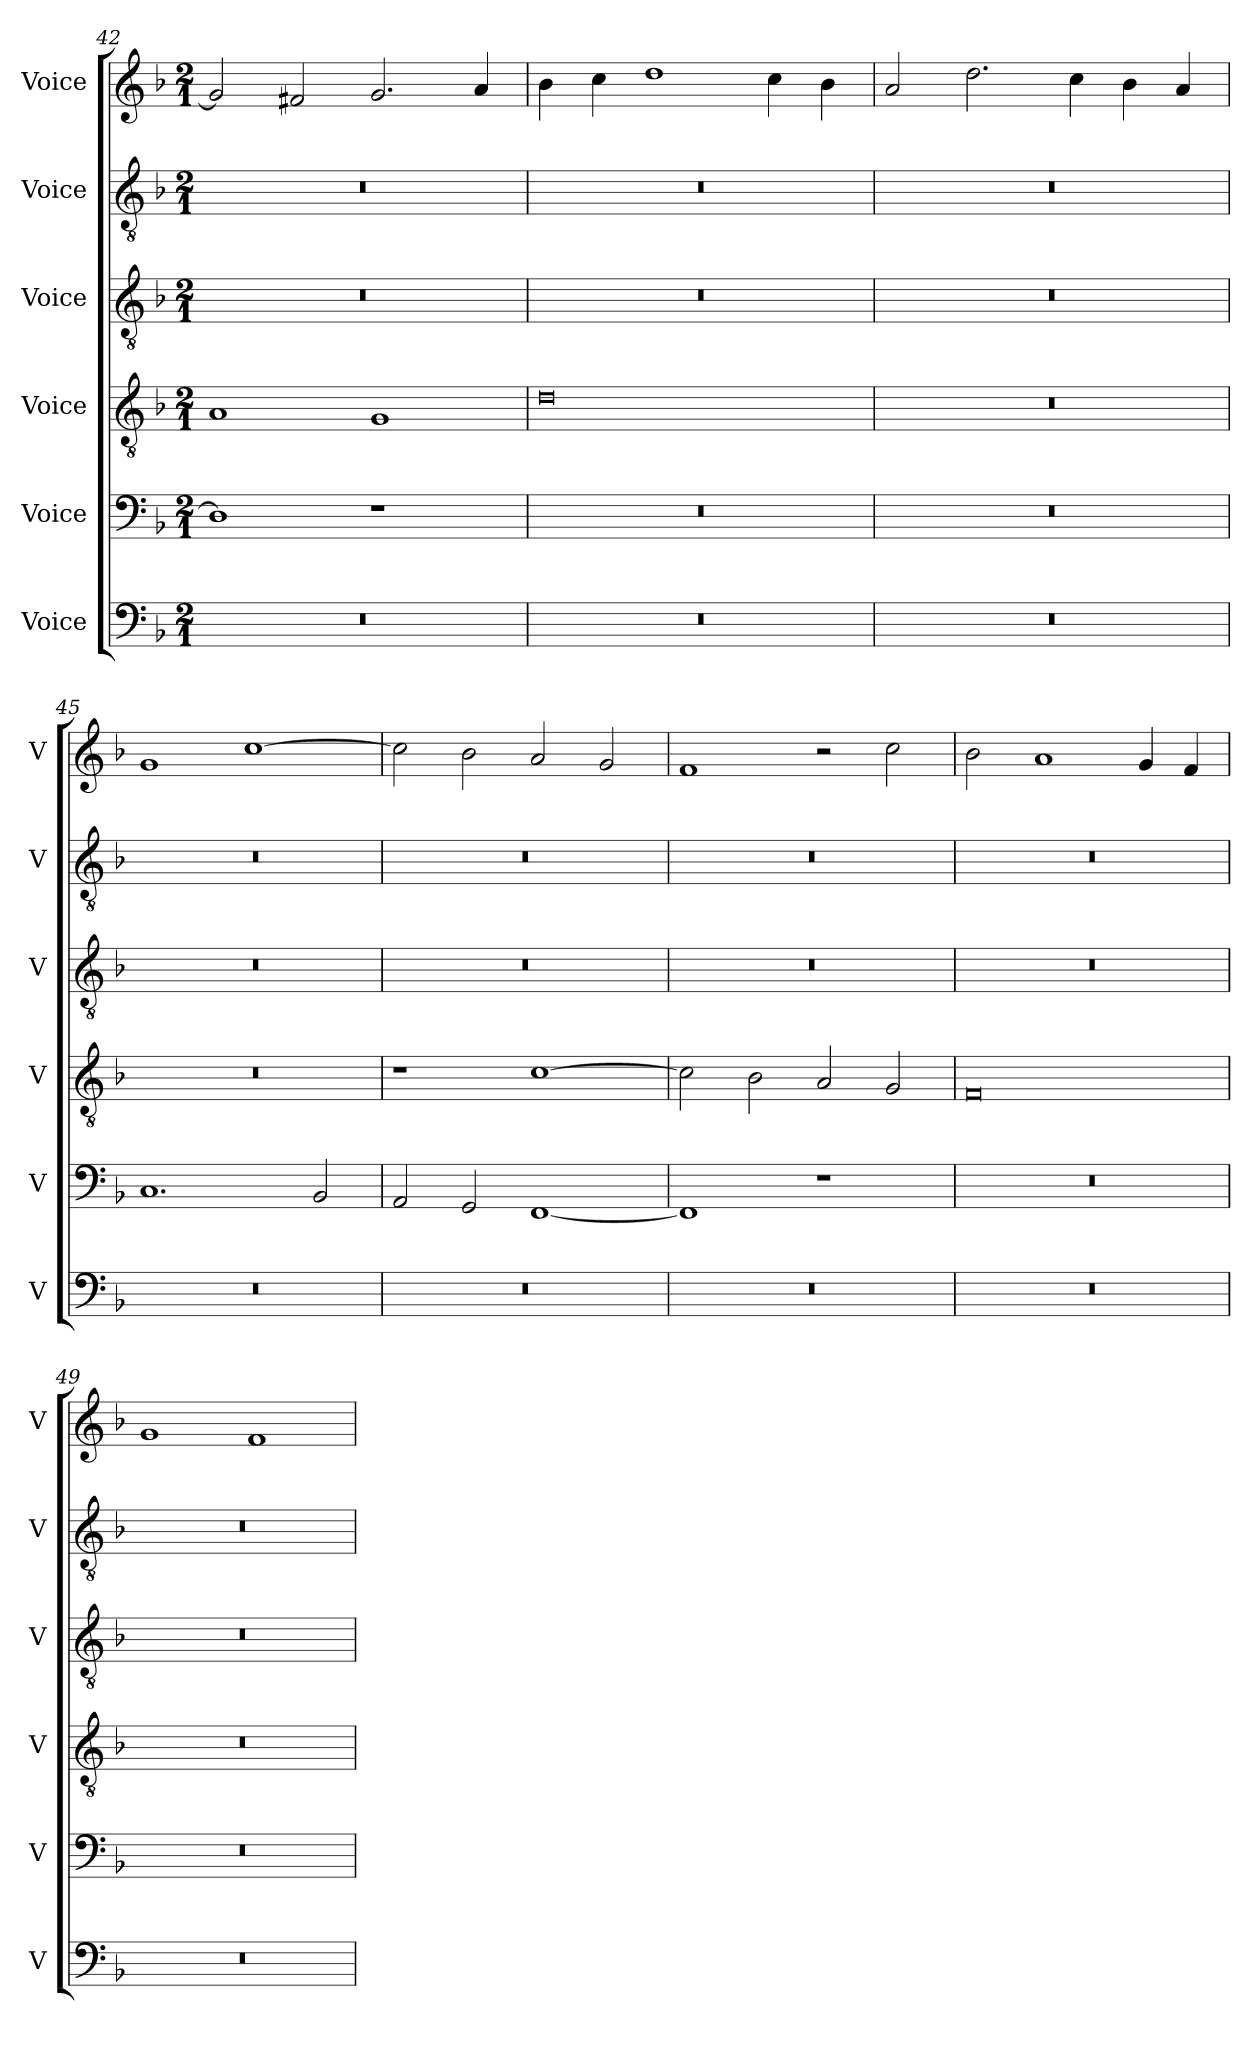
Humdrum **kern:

**kern	**kern	**kern	**kern	**kern	**kern
*part6	*part5	*part4	*part3	*part2	*part1
*staff6	*staff5	*staff4	*staff3	*staff2	*staff1
*I"Voice	*I"Voice	*I"Voice	*I"Voice	*I"Voice	*I"Voice
*I'V	*I'V	*I'V	*I'V	*I'V	*I'V
!!LO:PB:g=z
*clefF4	*clefF4	*clefGv2	*clefGv2	*clefGv2	*clefG2
*k[b-]	*k[b-]	*k[b-]	*k[b-]	*k[b-]	*k[b-]
*M2/1	*M2/1	*M2/1	*M2/1	*M2/1	*M2/1
=42	=42	=42	=42	=42	=42
0r	1D]	1A	0r	0r	2g/]
.	.	.	.	.	2f#X/
.	1r	1G	.	.	2.g/
.	.	.	.	.	4a/
=43	=43	=43	=43	=43	=43
0r	0r	0d	0r	0r	4b-\
.	.	.	.	.	4cc\
.	.	.	.	.	1dd
.	.	.	.	.	4cc\
.	.	.	.	.	4b-\
=44	=44	=44	=44	=44	=44
0r	0r	0r	0r	0r	2a/
.	.	.	.	.	2.dd\
.	.	.	.	.	4cc\
.	.	.	.	.	4b-\
.	.	.	.	.	4a/
=45	=45	=45	=45	=45	=45
0r	1.C	0r	0r	0r	1g
.	.	.	.	.	[1cc
.	2BB-/	.	.	.	.
!!LO:LB:g=z
=46	=46	=46	=46	=46	=46
0r	2AA/	1r	0r	0r	2cc\]
.	2GG/	.	.	.	2b-\
.	[1FF	[1c	.	.	2a/
.	.	.	.	.	2g/
=47	=47	=47	=47	=47	=47
0r	1FF]	2c\]	0r	0r	1f
.	.	2B-\	.	.	.
.	1r	2A/	.	.	2r
.	.	2G/	.	.	2cc\
=48	=48	=48	=48	=48	=48
0r	0r	0F	0r	0r	2b-\
.	.	.	.	.	1a
.	.	.	.	.	4g/
.	.	.	.	.	4f/
=49	=49	=49	=49	=49	=49
0r	0r	0r	0r	0r	1g
.	.	.	.	.	1f
=	=	=	=	=	=
*-	*-	*-	*-	*-	*-
